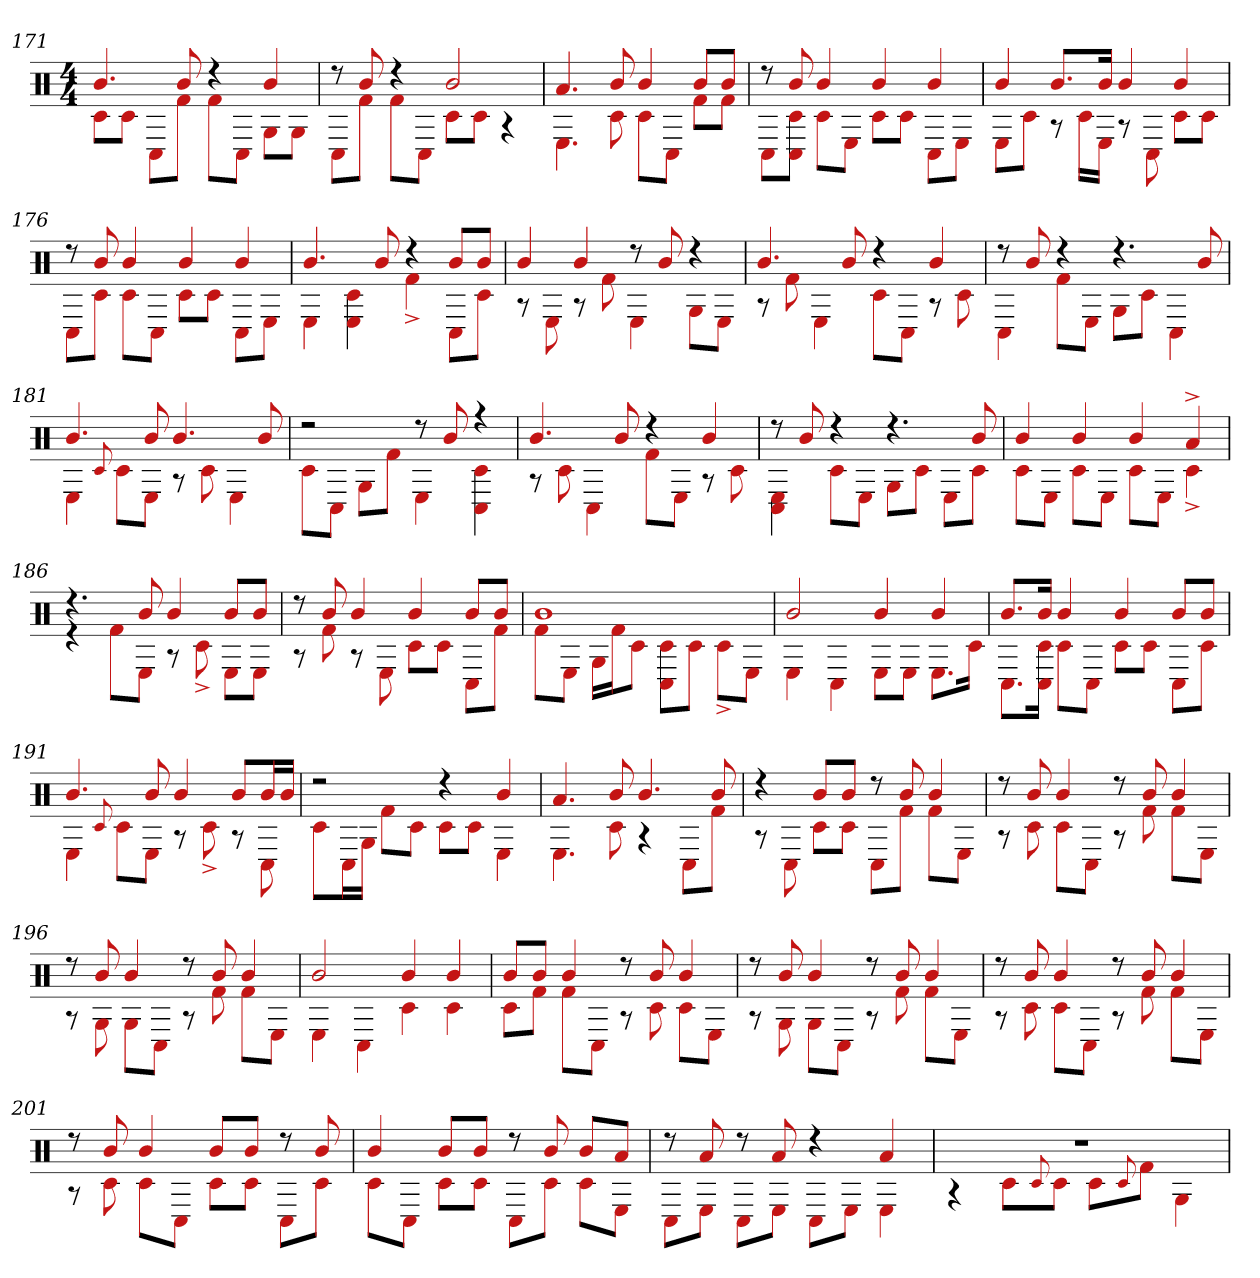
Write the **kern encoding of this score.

**kern
*part1
*staff1
*clefX
*k[]
*M4/4
=171
*^
4.b	8c#L
.	8c#J
.	8C#L
8b	8f#J
4r	8f#L
.	8C#J
4b	8GL
.	8GJ
=172	=172
8r	8C#L
8b	8f#J
4r	8f#L
.	8C#J
2b	8c#L
.	8c#J
.	4r
=173	=173
4.a	4.E
8b	8c#
4b	8c#L
.	8C#J
8bL	8f#L
8bJ	8f#J
=174	=174
8r	8C#L
8b	8C# 8c#J
4b	8c#L
.	8EJ
4b	8c#L
.	8c#J
4b	8C#L
.	8EJ
=175	=175
4b	8EL
.	8c#J
8.bL	8r
.	16c#LL
16bJk	16EJJ
4b	8r
.	8C#
4b	8c#L
.	8c#J
=176	=176
8r	8C#L
8b	8c#J
4b	8c#L
.	8C#J
4b	8c#L
.	8c#J
4b	8C#L
.	8EJ
=177	=177
4.b	4E
.	4c# 4E
8b	.
4r	4f#^
8bL	8C#L
8bJ	8c#J
=178	=178
4b	8r
.	8E
4b	8r
.	8f#
8r	4E
8b	.
4r	8GL
.	8EJ
=179	=179
4.b	8r
.	8f#
.	4E
8b	.
4r	8c#L
.	8C#J
4b	8r
.	8c#
=180	=180
8r	4C#
8b	.
4r	8f#L
.	8EJ
4.r	8GL
.	8c#J
.	4C#
8b	.
=181	=181
4.b	4E
.	8qqc#
.	8c#L
8b	8EJ
4.b	8r
.	8c#
.	4E
8b	.
=182	=182
2r	8c#L
.	8C#J
.	8GL
.	8f#J
8r	4E
8b	.
4r	4c# 4C#
=183	=183
4.b	8r
.	8c#
.	4C#
8b	.
4r	8f#L
.	8EJ
4b	8r
.	8c#
=184	=184
8r	4C# 4E
8b	.
4r	8c#L
.	8EJ
4.r	8GL
.	8c#J
.	8EL
8b	8c#J
=185	=185
4b	8c#L
.	8EJ
4b	8c#L
.	8EJ
4b	8c#L
.	8EJ
4a^	4c#^
=186	=186
4.r	4r
.	8f#L
8b	8EJ
4b	8r
.	8c#^
8bL	8EL
8bJ	8EJ
=187	=187
8r	8r
8b	8f#
4b	8r
.	8E
4b	8c#L
.	8c#J
8bL	8C#L
8bJ	8f#J
=188	=188
1b	8f#L
.	8EJ
.	16GLL
.	16f#J
.	8c#J
.	8C# 8c#L
.	8c#J
.	8c#^L
.	8EJ
=189	=189
2b	4E
.	4C#
4b	8EL
.	8EJ
4b	8.EL
.	16c#Jk
=190	=190
8.bL	8.C#L
16bJk	16C# 16c#Jk
4b	8c#L
.	8C#J
4b	8c#L
.	8c#J
8bL	8C#L
8bJ	8c#J
=191	=191
4.b	4E
.	8qqc#
.	8c#L
8b	8EJ
4b	8r
.	8c#^
8bL	8r
16bL	8C#
16bJJ	.
=192	=192
2r	8c#L
.	16C#L
.	16GJJ
.	8f#L
.	8c#J
4r	8c#L
.	8c#J
4b	4E
=193	=193
4.a	4.E
8b	8c#
4.b	4r
.	8C#L
8b	8f#J
=194	=194
4r	8r
.	8C#
8bL	8c#L
8bJ	8c#J
8r	8C#L
8b	8f#J
4b	8f#L
.	8EJ
=195	=195
8r	8r
8b	8c#
4b	8c#L
.	8C#J
8r	8r
8b	8f#
4b	8f#L
.	8EJ
=196	=196
8r	8r
8b	8G
4b	8GL
.	8C#J
8r	8r
8b	8f#
4b	8f#L
.	8EJ
=197	=197
2b	4E
.	4C#
4b	4c#
4b	4c#
=198	=198
8bL	8c#L
8bJ	8f#J
4b	8f#L
.	8C#J
8r	8r
8b	8c#
4b	8c#L
.	8EJ
=199	=199
8r	8r
8b	8G
4b	8GL
.	8C#J
8r	8r
8b	8f#
4b	8f#L
.	8EJ
=200	=200
8r	8r
8b	8c#
4b	8c#L
.	8C#J
8r	8r
8b	8f#
4b	8f#L
.	8EJ
=201	=201
8r	8r
8b	8c#
4b	8c#L
.	8C#J
8bL	8c#L
8bJ	8c#J
8r	8C#L
8b	8c#J
=202	=202
4b	8c#L
.	8C#J
8bL	8c#L
8bJ	8c#J
8r	8C#L
8b	8c#J
8bL	8c#L
8aJ	8EJ
=203	=203
8r	8C#L
8a	8EJ
8r	8C#L
8a	8EJ
4r	8C#L
.	8EJ
4a	4E
=204	=204
1r	4r
.	8c#L
.	8qqc#
.	8c#J
.	8c#L
.	8qqc#
.	8f#J
.	4G
*v	*v
=
*-
